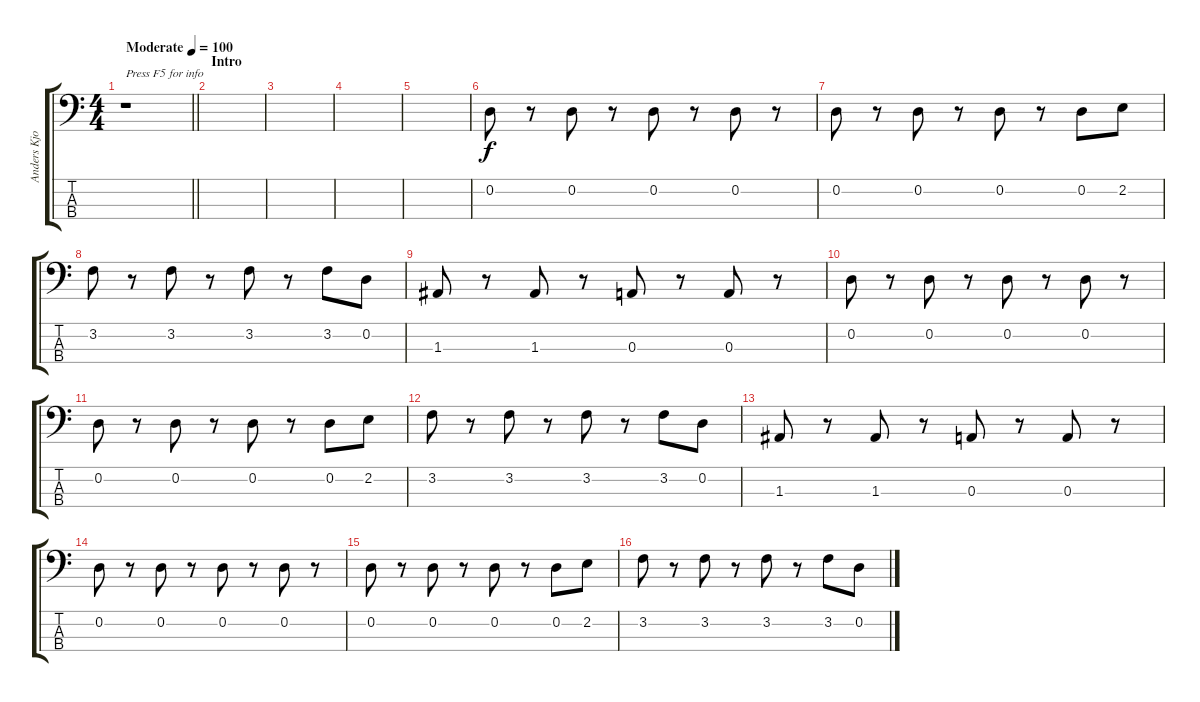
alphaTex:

\track ("Anders Kjolholm" "Anders Kjo") {instrument electricbassfinger}
\staff {score tabs}
\tuning (G2 D2 A1 D1) {hide}
\ts (4 4)
\tempo (100 "Moderate")
\clef f4
\barLineRight lightlight
\ks c
r.1{txt "Press F5 for info" dy f instrument electricbassfinger} |
\section ("" "Intro")
|
|
|
|
0.2.8 r.8 0.2.8 r.8 0.2.8 r.8 0.2.8 r.8 |
0.2.8 r.8 0.2.8 r.8 0.2.8 r.8 0.2.8 2.2.8 |
3.2.8 r.8 3.2.8 r.8 3.2.8 r.8 3.2.8 0.2.8 |
1.3.8 r.8 1.3.8 r.8 0.3.8 r.8 0.3.8 r.8 |
0.2.8 r.8 0.2.8 r.8 0.2.8 r.8 0.2.8 r.8 |
0.2.8 r.8 0.2.8 r.8 0.2.8 r.8 0.2.8 2.2.8 |
3.2.8 r.8 3.2.8 r.8 3.2.8 r.8 3.2.8 0.2.8 |
1.3.8 r.8 1.3.8 r.8 0.3.8 r.8 0.3.8 r.8 |
0.2.8 r.8 0.2.8 r.8 0.2.8 r.8 0.2.8 r.8 |
0.2.8 r.8 0.2.8 r.8 0.2.8 r.8 0.2.8 2.2.8 |
3.2.8 r.8 3.2.8 r.8 3.2.8 r.8 3.2.8 0.2.8
